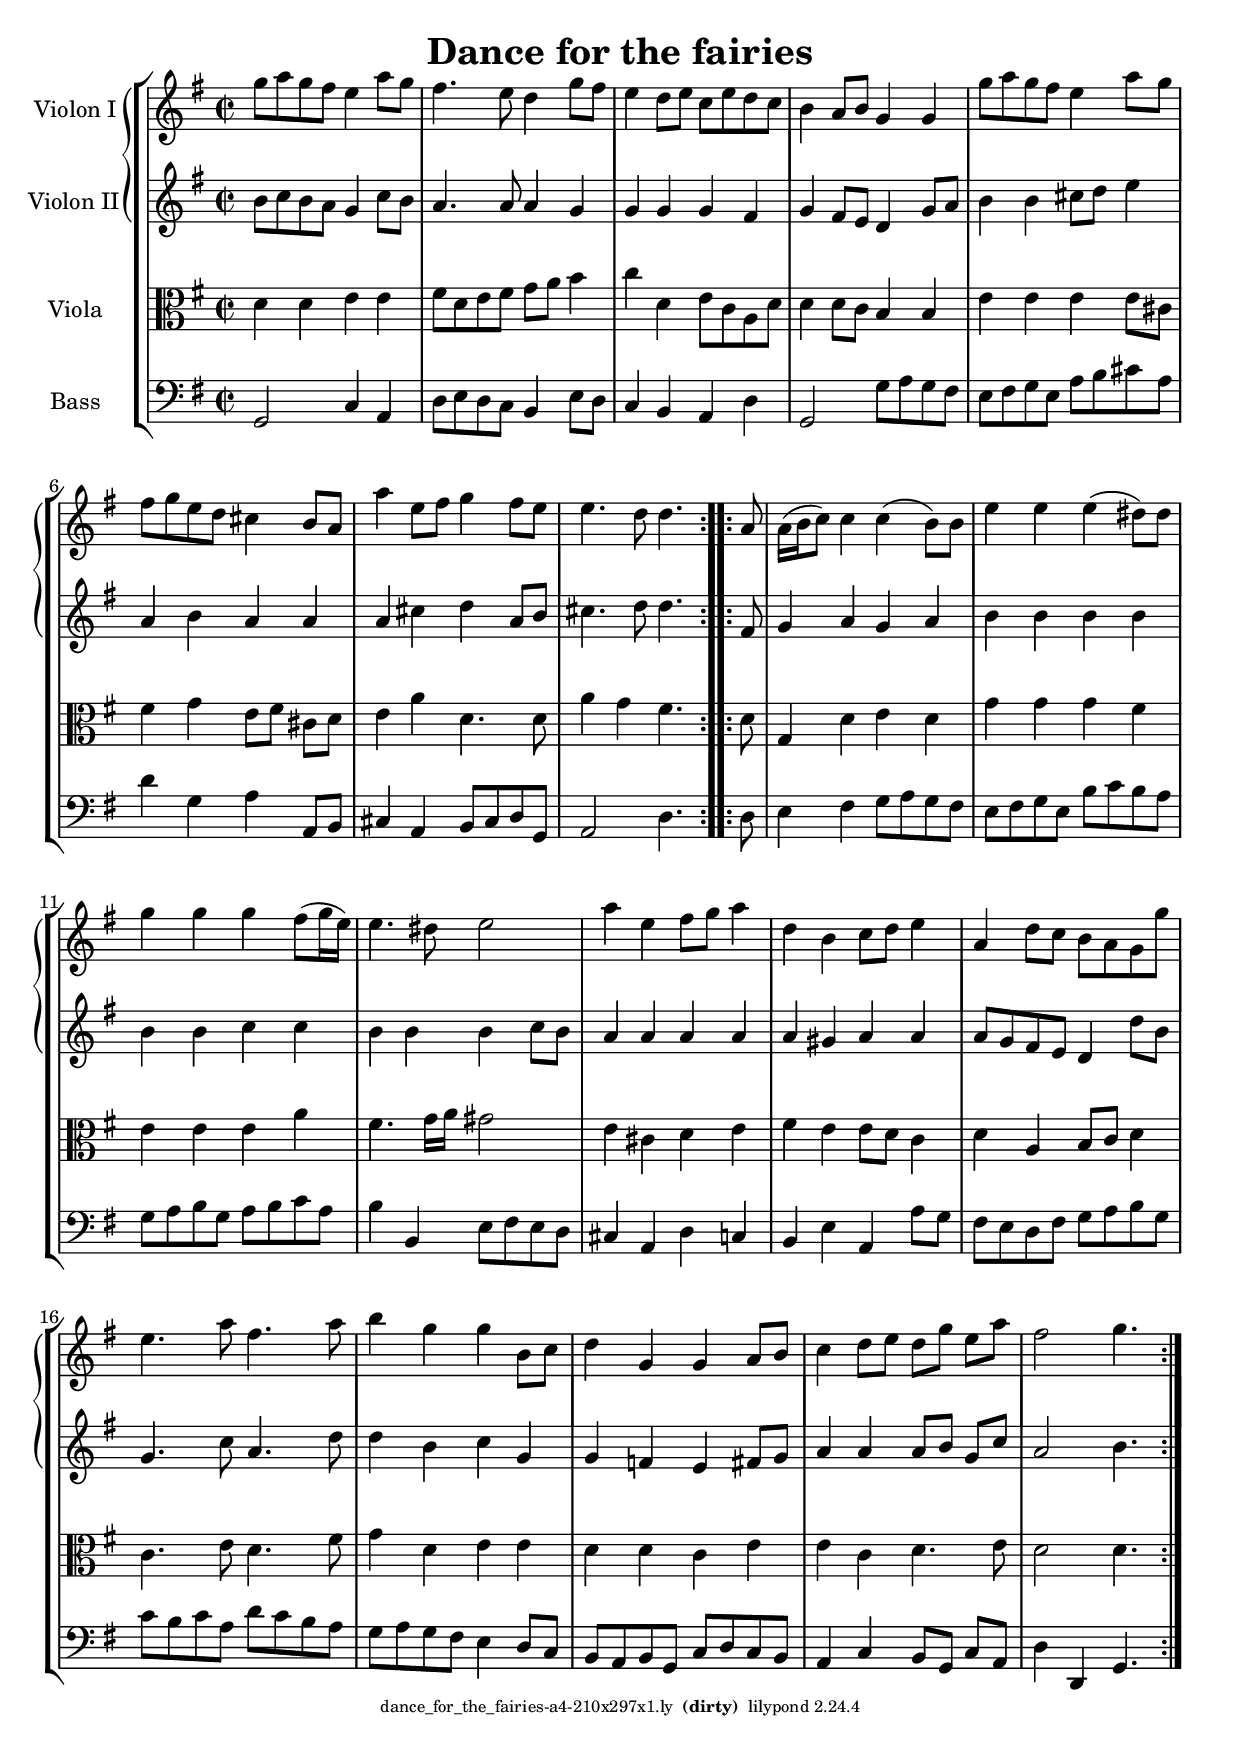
\version "2.18.2"

\include "../../include/general.ily"
\include "../../include/a4-210x297.ily"

breaks = {}

#(set-global-staff-size 20)
\version "2.18.2"

\header {
  title = "Dance for the fairies"
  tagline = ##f
}

global = {
  \key g \major
  \time 2/2
}

violinI = \relative c''' {
  \global
  
  \repeat volta 2 {
    g8 a g fis e4 a8 g
    fis4. e8 d4 g8 fis
    e4 d8 e c e d c
    b4 a8 b g4 g
    g'8 a g fis e4 a8 g
    
    fis g e d cis4 b8 a
    a'4 e8 fis g4 fis8 e
    e4. d8 d4.
  }
  \repeat volta 2 {
    a8 a16( b c8) c4 c( b8) b
    e4 e e( dis8) dis
    
    g4 g g fis8( g16 e)
    e4. dis8 e2
    a4 e fis8 g a4
    d,4 b c8 d e4
    a,4 d8 c b a g g'
    
    e4. a8 fis4. a8
    b4 g g b,8 c
    d4 g, g a8 b
    c4 d8 e d[ g] e a
    fis2 g4.
  }
}

violinII = \relative c'' {
  \global
  
  \repeat volta 2 {
    b8 c b a g4 c8 b
    a4. a8 a4 g
    g g g fis
    g fis8 e d4 g8 a
    b4 b cis8 d e4
    
    a, b a a
    a cis d a8 b
    cis4. d8 d4.
  }
  \repeat volta 2 {
    fis,8 g4 a g a
    b b b b
    b b c c
    b b b c8 b
    a4 a a a
    a gis a a
    a8 g fis e d4 d'8 b
    
    g4. c8 a4. d8
    d4 b c g
    g f e fis8 g
    a4 a a8[ b] g c
    a2 b4.
  }
}

viola = \relative c' {
  \global
  
  \repeat volta 2 {
    d4 d e e
    fis8 d e fis g a b4
    c d, e8 c a d
    d4 d8 c b4 b
    e e e e8 cis
    
    fis4 g e8[ fis] cis d
    e4 a d,4. d8
    a'4 g fis4.
  }
  \repeat volta 2 {
    d8 g,4 d' e d
    g g g fis
    
    e e e a
    fis4. g16 a gis2
    e4 cis d e
    fis e e8 d c4
    d a b8 c d4
    
    c4. e8 d4. fis8
    g4 d e e
    d d c e
    e c d4. e8
    d2 d4.
  }
}

bass = \relative c {
  \global
  
  \repeat volta 2 {
    g2 c4 a
    d8 e d c b4 e8 d
    c4 b a d
    g,2 g'8 a g fis
    e fis g e a b cis a
  
    d4 g, a a,8 b
    cis4 a b8 cis d g, 
    a2 d4.
  }
  \repeat volta 2 {
    d8 e4 fis g8 a g fis
    e fis g e b' c b a
    
    g a b g a b c a
    b4 b, e8 fis e d 
    cis4 a d c
    b e a, a'8 g
    fis e d fis g a b g
    
    c b c a d c b a
    g a g fis e4 d8 c 
    b a b g c d c b
    a4 c b8[ g] c a
    d4 d, g4.
  }
}

violinIPart = \new Staff \with {
  instrumentName = "Violon I"
} \violinI

violinIIPart = \new Staff \with {
  instrumentName = "Violon II"
} \violinII

violaPart = \new Staff \with {
  instrumentName = "Viola"
} { \clef alto \viola }

bassPart = \new Staff \with {
  instrumentName = "Bass"
} << { \clef "bass" \bass } \breaks >>

\score {
  \new StaffGroup  
  <<
    \new GrandStaff <<
      \violinIPart
      \violinIIPart
    >>
    \violaPart
    \bassPart
  >>
  \layout { }
}

